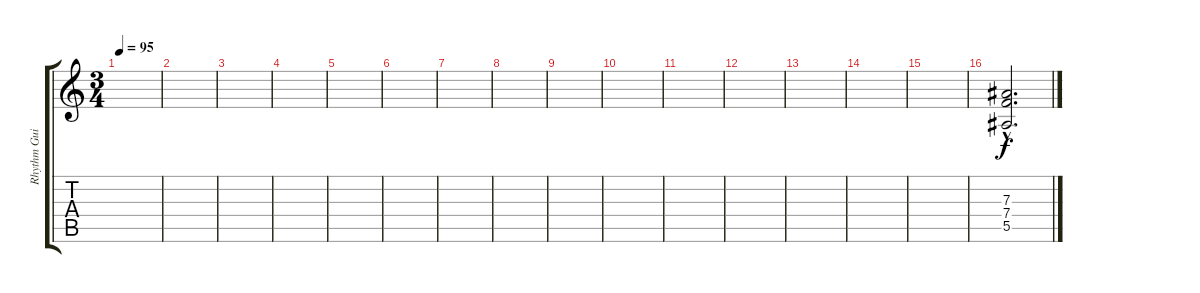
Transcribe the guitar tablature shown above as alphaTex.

\track ("Rhythm Guitar I" "Rhythm Gui") {instrument distortionguitar}
\staff {score tabs}
\tuning (C4 G3 Eb3 Bb2 F2 C2) {hide}
\ts (3 4)
\tempo 95
\clef g2
\ks c
|
|
|
|
|
|
|
|
|
|
|
|
|
|
|
(7.3{hac} 7.4{hac} 5.5{hac}).2{d}
